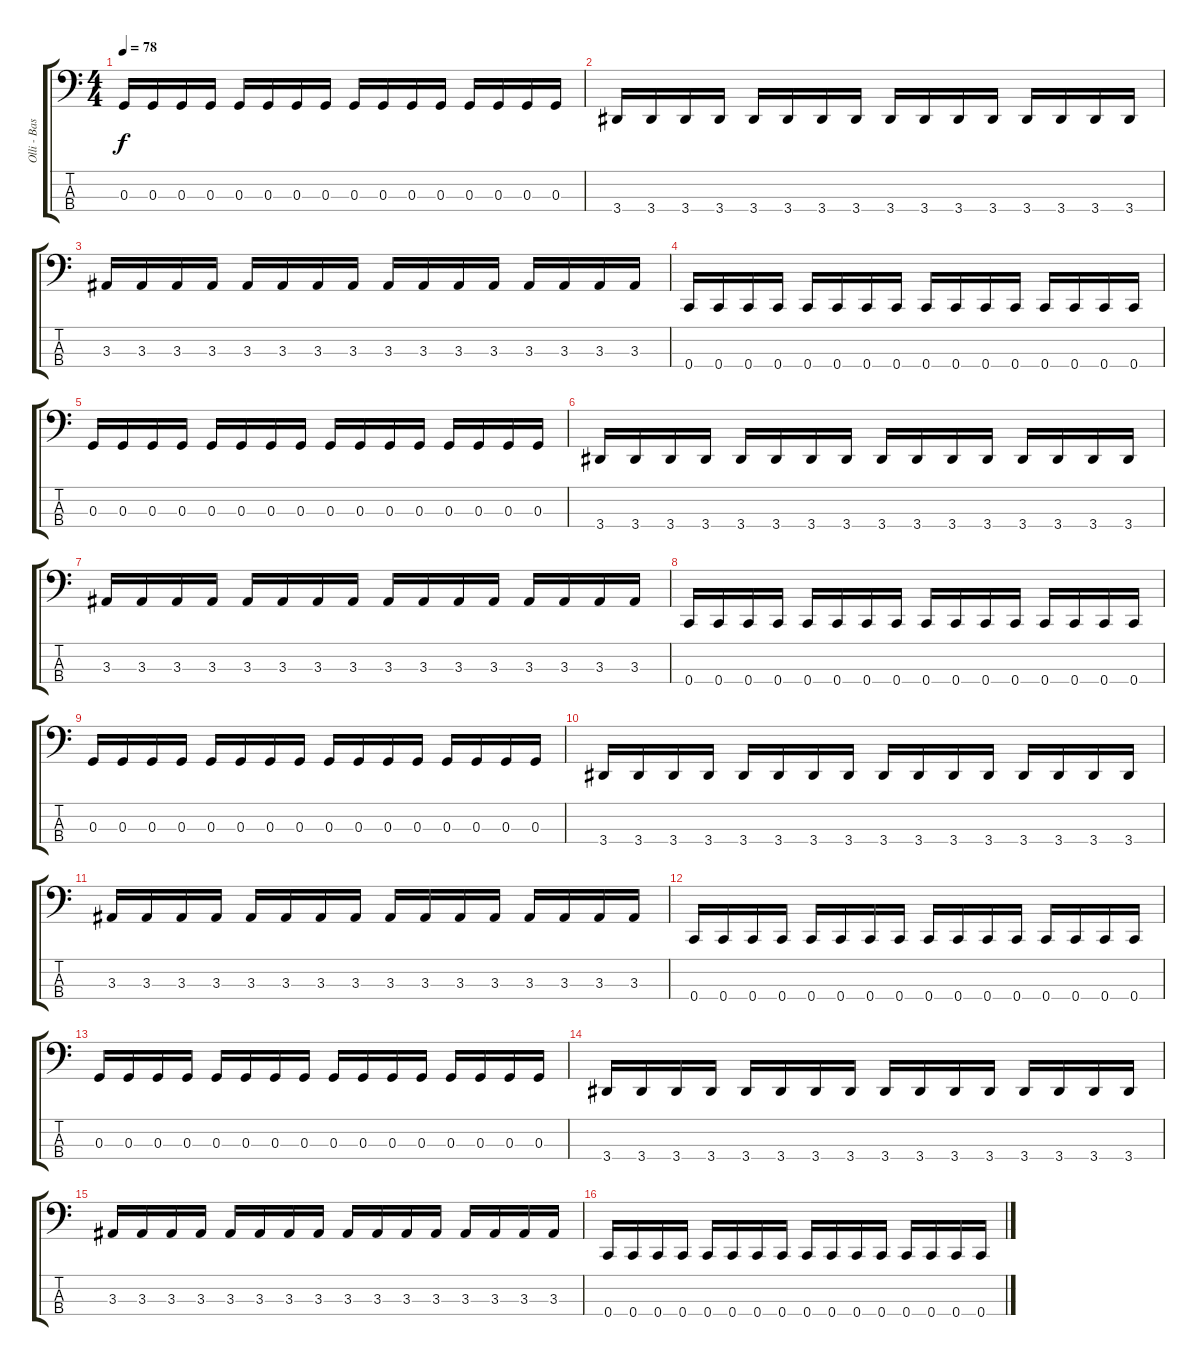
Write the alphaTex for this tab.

\track ("Olli - Bass" "Olli - Bas") {instrument electricbassfinger}
\staff {score tabs}
\tuning (F2 C2 G1 C1) {hide}
\ts (4 4)
\tempo 78
\clef f4
\ks c
0.3.16{dy f} 0.3.16 0.3.16 0.3.16 0.3.16 0.3.16 0.3.16 0.3.16 0.3.16 0.3.16 0.3.16 0.3.16 0.3.16 0.3.16 0.3.16 0.3.16 |
3.4.16 3.4.16 3.4.16 3.4.16 3.4.16 3.4.16 3.4.16 3.4.16 3.4.16 3.4.16 3.4.16 3.4.16 3.4.16 3.4.16 3.4.16 3.4.16 |
3.3.16 3.3.16 3.3.16 3.3.16 3.3.16 3.3.16 3.3.16 3.3.16 3.3.16 3.3.16 3.3.16 3.3.16 3.3.16 3.3.16 3.3.16 3.3.16 |
0.4.16 0.4.16 0.4.16 0.4.16 0.4.16 0.4.16 0.4.16 0.4.16 0.4.16 0.4.16 0.4.16 0.4.16 0.4.16 0.4.16 0.4.16 0.4.16 |
0.3.16 0.3.16 0.3.16 0.3.16 0.3.16 0.3.16 0.3.16 0.3.16 0.3.16 0.3.16 0.3.16 0.3.16 0.3.16 0.3.16 0.3.16 0.3.16 |
3.4.16 3.4.16 3.4.16 3.4.16 3.4.16 3.4.16 3.4.16 3.4.16 3.4.16 3.4.16 3.4.16 3.4.16 3.4.16 3.4.16 3.4.16 3.4.16 |
3.3.16 3.3.16 3.3.16 3.3.16 3.3.16 3.3.16 3.3.16 3.3.16 3.3.16 3.3.16 3.3.16 3.3.16 3.3.16 3.3.16 3.3.16 3.3.16 |
0.4.16 0.4.16 0.4.16 0.4.16 0.4.16 0.4.16 0.4.16 0.4.16 0.4.16 0.4.16 0.4.16 0.4.16 0.4.16 0.4.16 0.4.16 0.4.16 |
0.3.16 0.3.16 0.3.16 0.3.16 0.3.16 0.3.16 0.3.16 0.3.16 0.3.16 0.3.16 0.3.16 0.3.16 0.3.16 0.3.16 0.3.16 0.3.16 |
3.4.16 3.4.16 3.4.16 3.4.16 3.4.16 3.4.16 3.4.16 3.4.16 3.4.16 3.4.16 3.4.16 3.4.16 3.4.16 3.4.16 3.4.16 3.4.16 |
3.3.16 3.3.16 3.3.16 3.3.16 3.3.16 3.3.16 3.3.16 3.3.16 3.3.16 3.3.16 3.3.16 3.3.16 3.3.16 3.3.16 3.3.16 3.3.16 |
0.4.16 0.4.16 0.4.16 0.4.16 0.4.16 0.4.16 0.4.16 0.4.16 0.4.16 0.4.16 0.4.16 0.4.16 0.4.16 0.4.16 0.4.16 0.4.16 |
0.3.16 0.3.16 0.3.16 0.3.16 0.3.16 0.3.16 0.3.16 0.3.16 0.3.16 0.3.16 0.3.16 0.3.16 0.3.16 0.3.16 0.3.16 0.3.16 |
3.4.16 3.4.16 3.4.16 3.4.16 3.4.16 3.4.16 3.4.16 3.4.16 3.4.16 3.4.16 3.4.16 3.4.16 3.4.16 3.4.16 3.4.16 3.4.16 |
3.3.16 3.3.16 3.3.16 3.3.16 3.3.16 3.3.16 3.3.16 3.3.16 3.3.16 3.3.16 3.3.16 3.3.16 3.3.16 3.3.16 3.3.16 3.3.16 |
0.4.16 0.4.16 0.4.16 0.4.16 0.4.16 0.4.16 0.4.16 0.4.16 0.4.16 0.4.16 0.4.16 0.4.16 0.4.16 0.4.16 0.4.16 0.4.16
